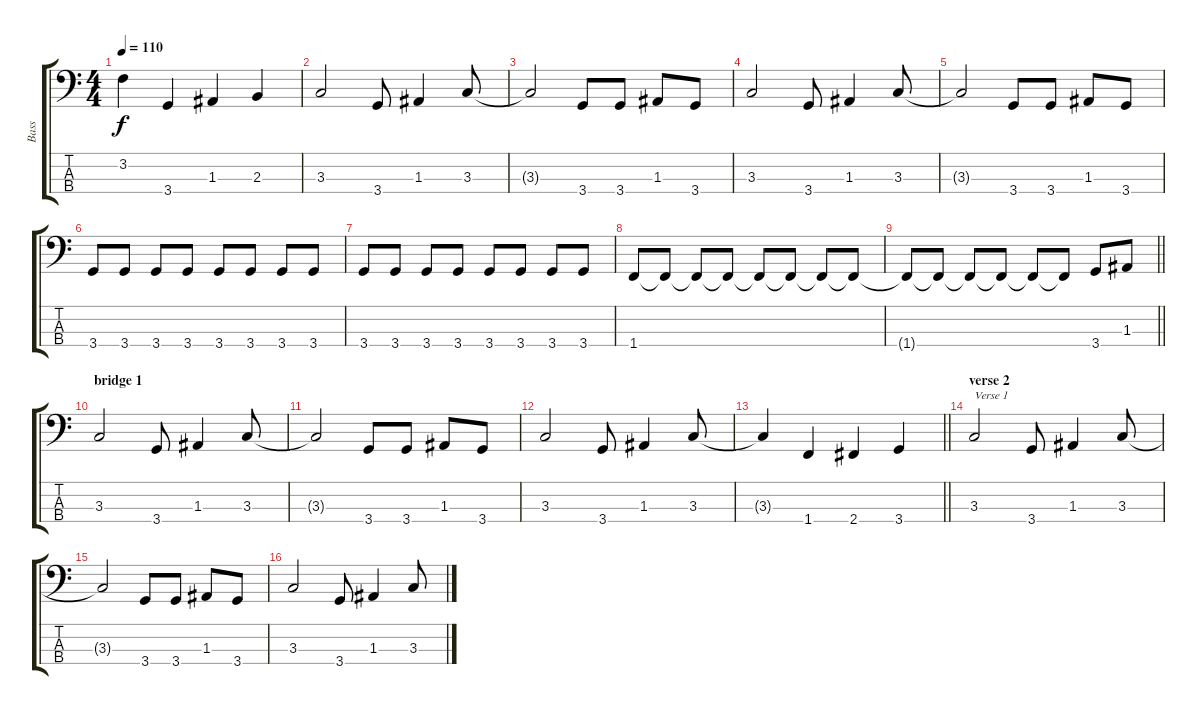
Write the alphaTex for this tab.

\track ("Bass" "Bass") {instrument electricbassfinger}
\staff {score tabs}
\tuning (G2 D2 A1 E1) {hide}
\ts (4 4)
\tempo 110
\clef f4
\ks c
3.2{t}.4{dy f} 3.4.4 1.3.4 2.3.4 |
3.3.2 3.4.8 1.3.4 3.3.8 |
3.3{t}.2 3.4.8 3.4.8 1.3.8 3.4.8 |
3.3.2 3.4.8 1.3.4 3.3.8 |
3.3{t}.2 3.4.8 3.4.8 1.3.8 3.4.8 |
3.4.8 3.4.8 3.4.8 3.4.8 3.4.8 3.4.8 3.4.8 3.4.8 |
3.4.8 3.4.8 3.4.8 3.4.8 3.4.8 3.4.8 3.4.8 3.4.8 |
1.4.8 1.4{t}.8 1.4{t}.8 1.4{t}.8 1.4{t}.8 1.4{t}.8 1.4{t}.8 1.4{t}.8 |
\barLineRight lightlight
1.4{t}.8 1.4{t}.8 1.4{t}.8 1.4{t}.8 1.4{t}.8 1.4{t}.8 3.4.8 1.3.8 |
\section ("" "bridge 1")
3.3.2 3.4.8 1.3.4 3.3.8 |
3.3{t}.2 3.4.8 3.4.8 1.3.8 3.4.8 |
3.3.2 3.4.8 1.3.4 3.3.8 |
\barLineRight lightlight
3.3{t}.4 1.4.4 2.4.4 3.4.4 |
\section ("" "verse 2")
3.3.2{txt "Verse 1"} 3.4.8 1.3.4 3.3.8 |
3.3{t}.2 3.4.8 3.4.8 1.3.8 3.4.8 |
3.3.2 3.4.8 1.3.4 3.3.8
